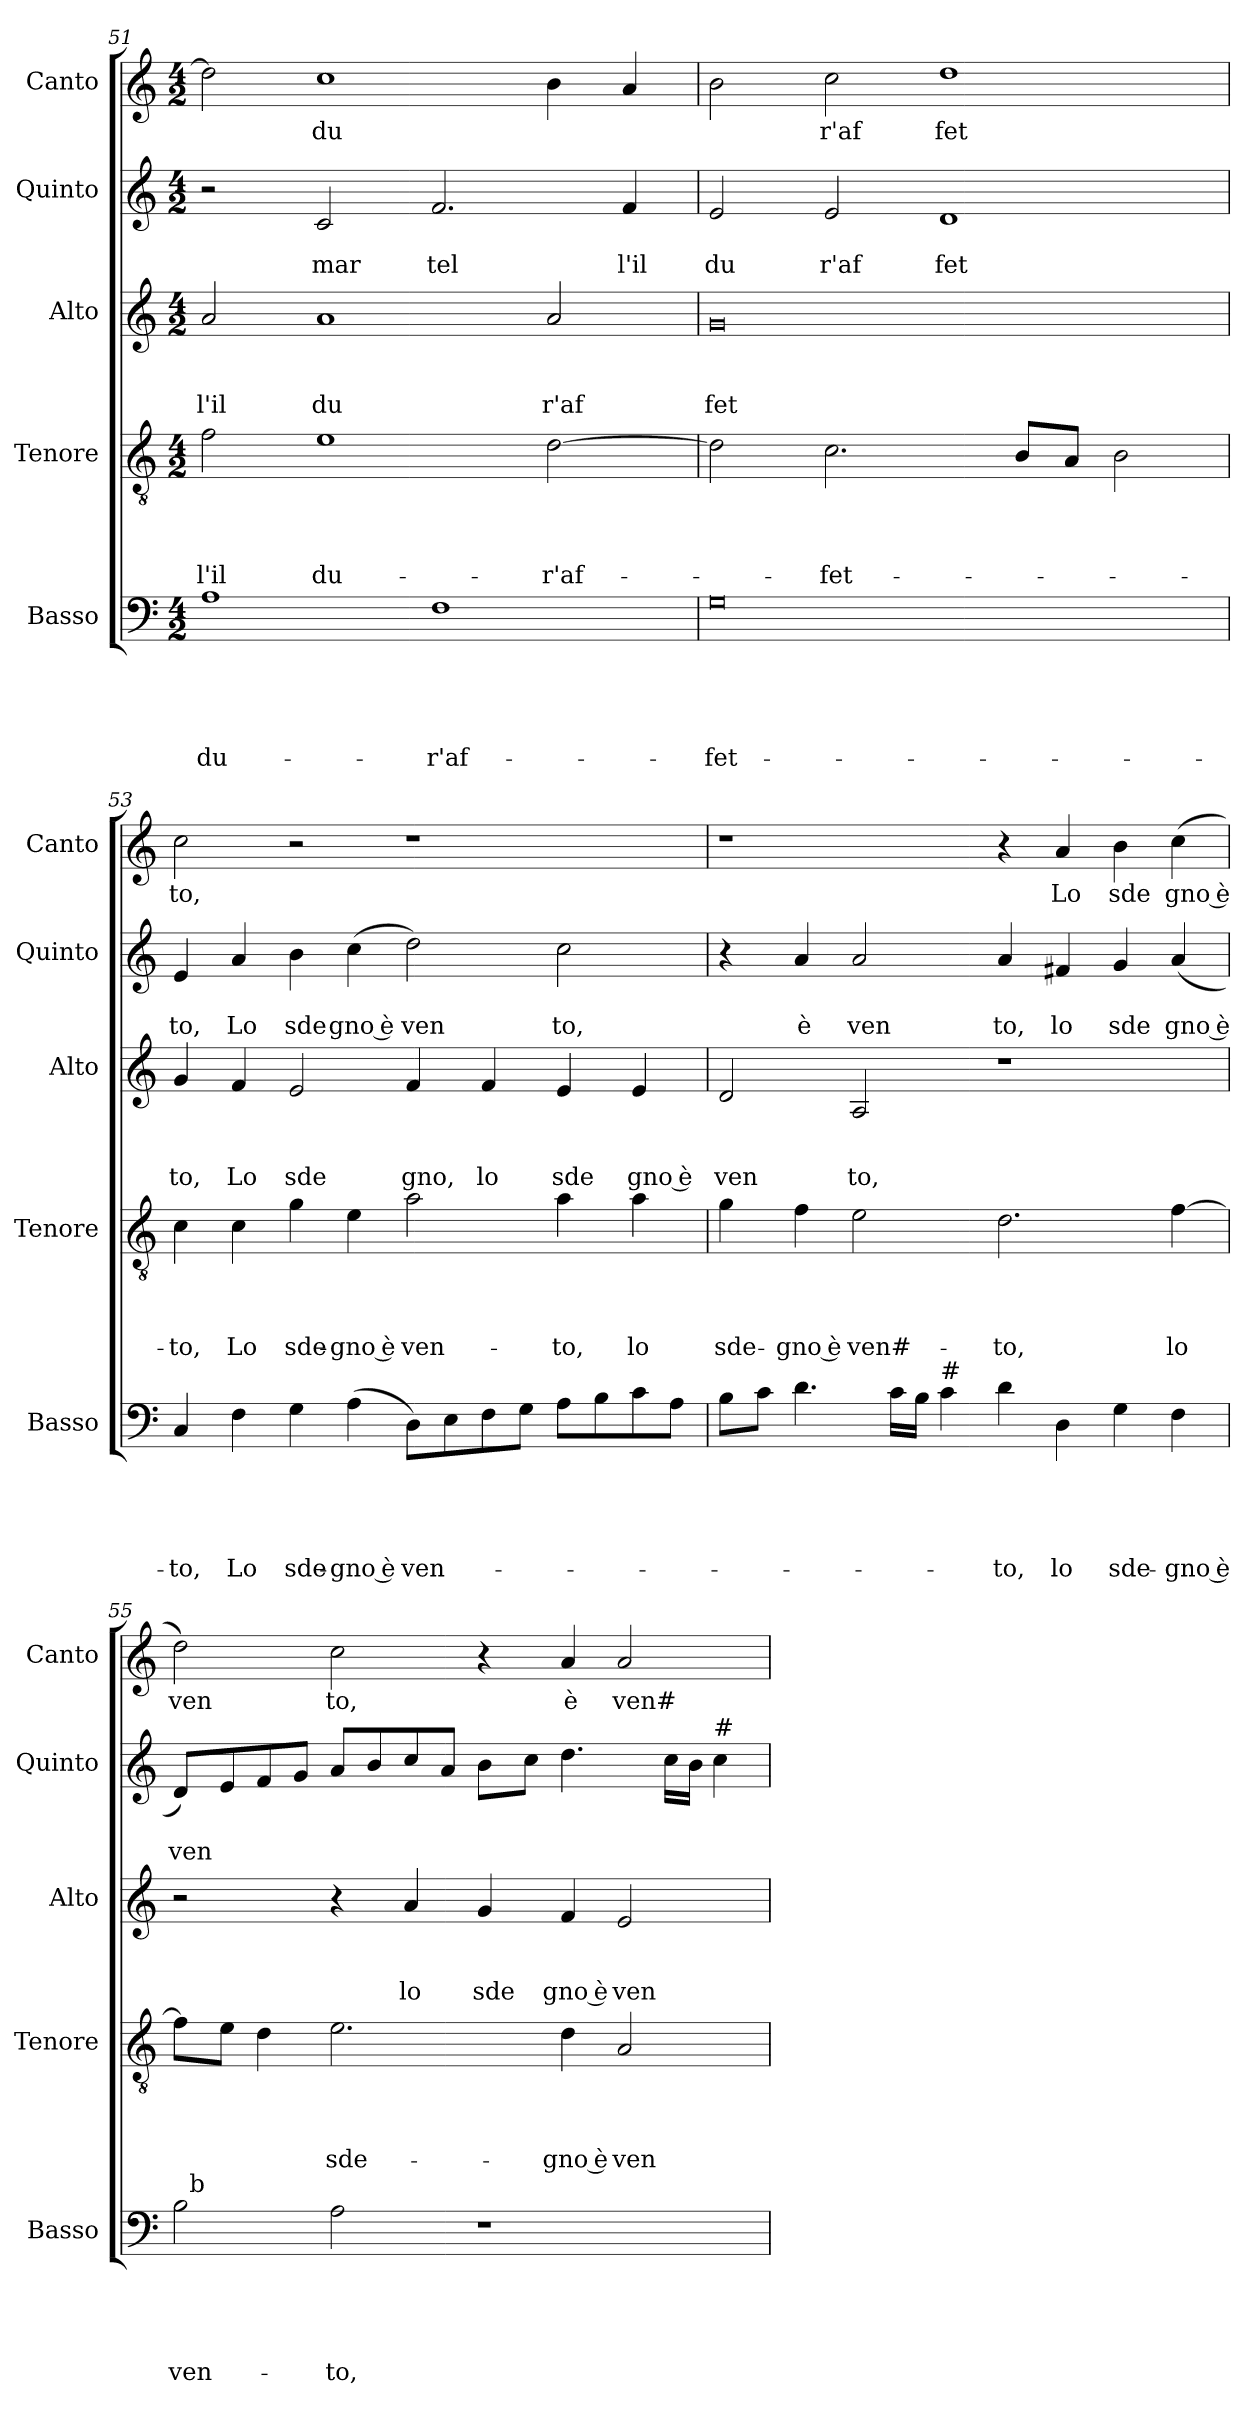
**kern	**text	**text	**text	**text	**text	**kern	**text	**text	**text	**text	**kern	**text	**text	**text	**kern	**text	**text	**kern	**text
*part5	*part5	*part5	*part5	*part5	*part5	*part4	*part4	*part4	*part4	*part4	*part3	*part3	*part3	*part3	*part2	*part2	*part2	*part1	*part1
*staff5	*staff5	*staff5	*staff5	*staff5	*staff5	*staff4	*staff4	*staff4	*staff4	*staff4	*staff3	*staff3	*staff3	*staff3	*staff2	*staff2	*staff2	*staff1	*staff1
*I"Basso	*	*	*	*	*	*I"Tenore	*	*	*	*	*I"Alto	*	*	*	*I"Quinto	*	*	*I"Canto	*
*I'Basso	*	*	*	*	*	*I'Tenore	*	*	*	*	*I'Alto	*	*	*	*I'Quinto	*	*	*I'Canto	*
*clefF4	*	*	*	*	*	*clefGv2	*	*	*	*	*clefG2	*	*	*	*clefG2	*	*	*clefG2	*
*k[]	*	*	*	*	*	*k[]	*	*	*	*	*k[]	*	*	*	*k[]	*	*	*k[]	*
*C:	*	*	*	*	*	*C:	*	*	*	*	*C:	*	*	*	*C:	*	*	*C:	*
*M4/2	*	*	*	*	*	*M4/2	*	*	*	*	*M4/2	*	*	*	*M4/2	*	*	*M4/2	*
=51	=51	=51	=51	=51	=51	=51	=51	=51	=51	=51	=51	=51	=51	=51	=51	=51	=51	=51	=51
!	!	!	!	!	!LO:LY:b	!	!	!	!	!LO:LY:b	!	!	!	!LO:LY:b	!	!	!	!	!
1A	.	.	.	.	du-	2f\	.	.	.	-l'il	2a/	.	.	l'il	2r	.	.	2dd\]	.
!	!	!	!	!	!	!	!	!	!	!LO:LY:b	!	!	!	!LO:LY:b	!	!	!LO:LY:b	!	!LO:LY:b
.	.	.	.	.	.	1e	.	.	.	du-	1a	.	.	du	2c/	.	mar	1cc	du
!	!	!	!	!	!LO:LY:b	!	!	!	!	!	!	!	!	!	!	!	!LO:LY:b	!	!
1F	.	.	.	.	-r'af-	.	.	.	.	.	.	.	.	.	2.f/	.	tel	.	.
!	!	!	!	!	!	!	!	!	!	!LO:LY:b	!	!	!	!LO:LY:b	!	!	!	!	!
.	.	.	.	.	.	[>2d\	.	.	.	-r'af-	2a/	.	.	r'af	.	.	.	4b\	.
!	!	!	!	!	!	!	!	!	!	!	!	!	!	!	!	!	!LO:LY:b	!	!
.	.	.	.	.	.	.	.	.	.	.	.	.	.	.	4f/	.	l'il	4a/	.
!!LO:PB:g=z
=52	=52	=52	=52	=52	=52	=52	=52	=52	=52	=52	=52	=52	=52	=52	=52	=52	=52	=52	=52
!	!	!	!	!	!LO:LY:b	!	!	!	!	!	!	!	!	!LO:LY:b	!	!	!LO:LY:b	!	!
0G	.	.	.	.	-fet-	2d\]	.	.	.	.	0g	.	.	fet	2e/	.	du	2b\	.
!	!	!	!	!	!	!	!	!	!	!LO:LY:b	!	!	!	!	!	!	!LO:LY:b	!	!LO:LY:b
.	.	.	.	.	.	2.c\	.	.	.	-fet-	.	.	.	.	2e/	.	r'af	2cc\	r'af
!	!	!	!	!	!	!	!	!	!	!	!	!	!	!	!	!	!LO:LY:b	!	!LO:LY:b
.	.	.	.	.	.	.	.	.	.	.	.	.	.	.	1d	.	fet	1dd	fet
.	.	.	.	.	.	8B/L	.	.	.	.	.	.	.	.	.	.	.	.	.
.	.	.	.	.	.	8A/J	.	.	.	.	.	.	.	.	.	.	.	.	.
.	.	.	.	.	.	2B\	.	.	.	.	.	.	.	.	.	.	.	.	.
=53	=53	=53	=53	=53	=53	=53	=53	=53	=53	=53	=53	=53	=53	=53	=53	=53	=53	=53	=53
!	!	!	!	!	!LO:LY:b	!	!	!	!	!LO:LY:b	!	!	!	!LO:LY:b	!	!	!LO:LY:b	!	!LO:LY:b
4C/	.	.	.	.	-to,	4c\	.	.	.	-to,	4g/	.	.	to,	4e/	.	to,	2cc\	to,
!	!	!	!	!	!LO:LY:b	!	!	!	!	!LO:LY:b	!	!	!	!LO:LY:b	!	!	!LO:LY:b	!	!
4F\	.	.	.	.	Lo	4c\	.	.	.	Lo	4f/	.	.	Lo	4a/	.	Lo	.	.
!	!	!	!	!	!LO:LY:b	!	!	!	!	!LO:LY:b	!	!	!	!LO:LY:b	!	!	!LO:LY:b	!	!
4G\	.	.	.	.	sde-	4g\	.	.	.	sde-	2e/	.	.	sde	4b\	.	sde	2r	.
!	!	!	!	!	!LO:LY:b:rj	!	!	!	!	!LO:LY:b:rj	!	!	!	!	!	!	!LO:LY:b:rj	!	!
(<4A\	.	.	.	.	-gno è	4e\	.	.	.	-gno è	.	.	.	.	(<4cc\	.	gno è	.	.
!	!	!	!	!	!LO:LY:b	!	!	!	!	!LO:LY:b	!	!	!	!LO:LY:b	!	!	!LO:LY:b	!	!
8D\L)	.	.	.	.	ven-	2a\	.	.	.	ven-	4f/	.	.	gno,	2dd\)	.	ven	1r	.
8E\	.	.	.	.	.	.	.	.	.	.	.	.	.	.	.	.	.	.	.
!	!	!	!	!	!	!	!	!	!	!	!	!	!	!LO:LY:b	!	!	!	!	!
8F\	.	.	.	.	.	.	.	.	.	.	4f/	.	.	lo	.	.	.	.	.
8G\J	.	.	.	.	.	.	.	.	.	.	.	.	.	.	.	.	.	.	.
!	!	!	!	!	!	!	!	!	!	!LO:LY:b	!	!	!	!LO:LY:b	!	!	!LO:LY:b	!	!
8A\L	.	.	.	.	.	4a\	.	.	.	-to,	4e/	.	.	sde	2cc\	.	to,	.	.
8B\	.	.	.	.	.	.	.	.	.	.	.	.	.	.	.	.	.	.	.
!	!	!	!	!	!	!	!	!	!	!LO:LY:b	!	!	!	!LO:LY:b:rj	!	!	!	!	!
8c\	.	.	.	.	.	4a\	.	.	.	lo	4e/	.	.	gno è	.	.	.	.	.
8A\J	.	.	.	.	.	.	.	.	.	.	.	.	.	.	.	.	.	.	.
=54	=54	=54	=54	=54	=54	=54	=54	=54	=54	=54	=54	=54	=54	=54	=54	=54	=54	=54	=54
!	!	!	!	!	!	!	!	!	!	!LO:LY:b	!	!	!	!LO:LY:b	!	!	!	!	!
8B\L	.	.	.	.	.	4g\	.	.	.	sde-	2d/	.	.	ven	4r	.	.	1r	.
8c\J	.	.	.	.	.	.	.	.	.	.	.	.	.	.	.	.	.	.	.
!	!	!	!	!	!	!	!	!	!	!LO:LY:b	!	!	!	!	!	!	!LO:LY:b	!	!
4.d\	.	.	.	.	.	4f\	.	.	.	-gno è	.	.	.	.	4a/	.	è	.	.
!	!	!	!	!	!	!	!	!	!	!LO:LY:b	!	!	!	!LO:LY:b	!	!	!LO:LY:b	!	!
.	.	.	.	.	.	2e\	.	.	.	ven#-	2A/	.	.	to,	2a/	.	ven	.	.
16c\LL	.	.	.	.	.	.	.	.	.	.	.	.	.	.	.	.	.	.	.
16B\JJ	.	.	.	.	.	.	.	.	.	.	.	.	.	.	.	.	.	.	.
!LO:TX:a:t=#	!	!	!	!	!	!	!	!	!	!	!	!	!	!	!	!	!	!	!
4c\	.	.	.	.	.	.	.	.	.	.	.	.	.	.	.	.	.	.	.
!	!	!	!	!	!LO:LY:b	!	!	!	!	!LO:LY:b	!	!	!	!	!	!	!LO:LY:b	!	!
4d\	.	.	.	.	-to,	2.d\	.	.	.	-to,	1r	.	.	.	4a/	.	to,	4r	.
!	!	!	!	!	!LO:LY:b	!	!	!	!	!	!	!	!	!	!	!	!LO:LY:b	!	!LO:LY:b
4D\	.	.	.	.	lo	.	.	.	.	.	.	.	.	.	4f#X/	.	lo	4a/	Lo
!	!	!	!	!	!LO:LY:b	!	!	!	!	!	!	!	!	!	!	!	!LO:LY:b	!	!LO:LY:b
4G\	.	.	.	.	sde-	.	.	.	.	.	.	.	.	.	4g/	.	sde	4b\	sde
!	!	!	!	!	!LO:LY:b:rj	!	!	!	!	!LO:LY:b	!	!	!	!	!	!	!LO:LY:b:rj	!	!LO:LY:b:rj
4F\	.	.	.	.	-gno è	[>4f\	.	.	.	lo	.	.	.	.	(<4a/	.	gno è	(<4cc\	gno è
=55	=55	=55	=55	=55	=55	=55	=55	=55	=55	=55	=55	=55	=55	=55	=55	=55	=55	=55	=55
!	!	!	!	!	!LO:LY:b	!	!	!	!	!	!	!	!	!	!	!	!LO:LY:b	!	!LO:LY:b
*^	*	*	*	*	*	*	*	*	*	*	*	*	*	*	*	*	*	*	*
2B\	32ryy	.	.	.	.	ven-	8f\L]	.	.	.	.	2r	.	.	.	8d/L)	.	ven	2dd\)	ven
!	!LO:TX:a:t=b	!	!	!	!	!	!	!	!	!	!	!	!	!	!	!	!	!	!	!
.	1ryy	.	.	.	.	.	.	.	.	.	.	.	.	.	.	.	.	.	.	.
.	.	.	.	.	.	.	8e\J	.	.	.	.	.	.	.	.	8e/	.	.	.	.
.	.	.	.	.	.	.	4d\	.	.	.	.	.	.	.	.	8f/	.	.	.	.
.	.	.	.	.	.	.	.	.	.	.	.	.	.	.	.	8g/J	.	.	.	.
!	!	!	!	!	!	!LO:LY:b	!	!	!	!	!LO:LY:b	!	!	!	!	!	!	!	!	!LO:LY:b
2A\	.	.	.	.	.	-to,	2.e\	.	.	.	sde-	4r	.	.	.	8a/L	.	.	2cc\	to,
.	.	.	.	.	.	.	.	.	.	.	.	.	.	.	.	8b/	.	.	.	.
!	!	!	!	!	!	!	!	!	!	!	!	!	!	!	!LO:LY:b	!	!	!	!	!
.	.	.	.	.	.	.	.	.	.	.	.	4a/	.	.	lo	8cc/	.	.	.	.
.	.	.	.	.	.	.	.	.	.	.	.	.	.	.	.	8a/J	.	.	.	.
!	!	!	!	!	!	!	!	!	!	!	!	!	!	!	!LO:LY:b	!	!	!	!	!
1r	.	.	.	.	.	.	.	.	.	.	.	4g/	.	.	sde	8b\L	.	.	4r	.
.	2ryy	.	.	.	.	.	.	.	.	.	.	.	.	.	.	.	.	.	.	.
.	.	.	.	.	.	.	.	.	.	.	.	.	.	.	.	8cc\J	.	.	.	.
!	!	!	!	!	!	!	!	!	!	!	!LO:LY:b:rj	!	!	!	!LO:LY:b:rj	!	!	!	!	!LO:LY:b
.	.	.	.	.	.	.	4d\	.	.	.	-gno è	4f/	.	.	gno è	4.dd\	.	.	4a/	è
!	!	!	!	!	!	!	!	!	!	!	!LO:LY:b	!	!	!	!LO:LY:b	!	!	!	!	!LO:LY:b
.	.	.	.	.	.	.	2A/	.	.	.	ven-	2e/	.	.	ven	.	.	.	2a/	ven#
.	4...ryy	.	.	.	.	.	.	.	.	.	.	.	.	.	.	.	.	.	.	.
.	.	.	.	.	.	.	.	.	.	.	.	.	.	.	.	16cc\LL	.	.	.	.
.	.	.	.	.	.	.	.	.	.	.	.	.	.	.	.	16b\JJ	.	.	.	.
!	!	!	!	!	!	!	!	!	!	!	!	!	!	!	!	!LO:TX:a:t=#	!	!	!	!
.	.	.	.	.	.	.	.	.	.	.	.	.	.	.	.	4cc\	.	.	.	.
*v	*v	*	*	*	*	*	*	*	*	*	*	*	*	*	*	*	*	*	*	*
=	=	=	=	=	=	=	=	=	=	=	=	=	=	=	=	=	=	=	=
*-	*-	*-	*-	*-	*-	*-	*-	*-	*-	*-	*-	*-	*-	*-	*-	*-	*-	*-	*-
